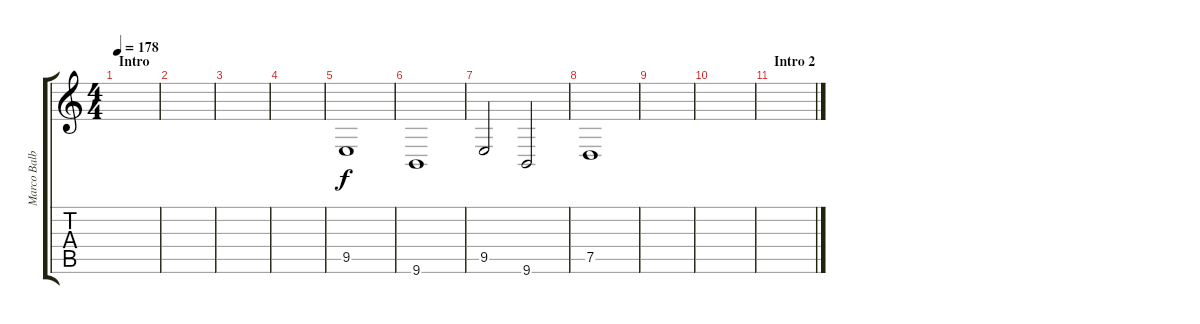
\track ("Marco Balbinot" "Marco Balb") {instrument cello}
\staff {score tabs}
\tuning (D4 A3 F3 C3 G2 D2) {hide}
\ts (4 4)
\section ("" "Intro")
\tempo 178
\clef g2
\ks c
|
|
|
|
9.5.1 |
9.6.1 |
9.5.2 9.6.2 |
7.5.1 |
|
|
\section ("" "Intro 2")
